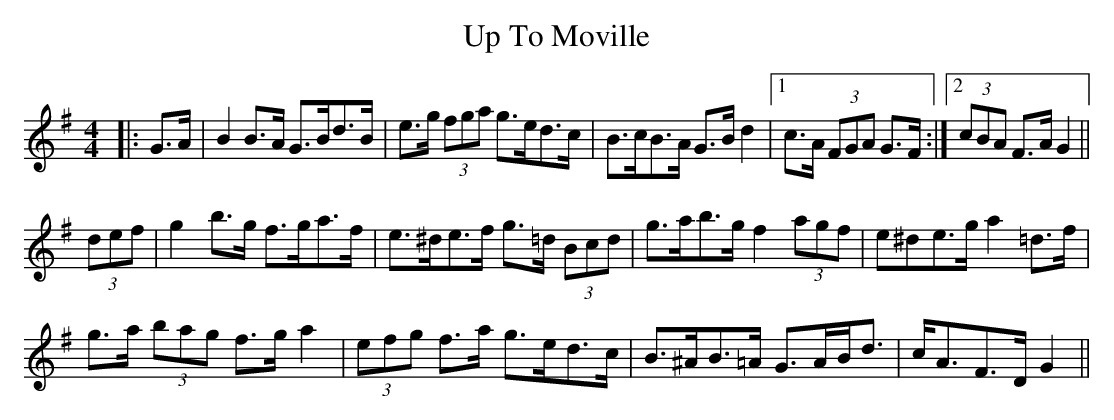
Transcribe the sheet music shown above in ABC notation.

X:1
T: Up To Moville
M: 4/4
L: 1/8
K: Gmaj
|:G>A|B2 B>A G>Bd>B|e>g (3fga g>ed>c|B>cB>A G>B d2|1 c>A (3FGA G>F:|2 (3cBA F>A G2||
(3def|g2 b>g f>ga>f|e>^de>f g>=d (3Bcd|g>ab>g f2 (3agf|e^de>g a2 =d>f|
g>a (3bag f>g a2|(3efg f>a g>ed>c|B>^AB>=A G>AB<d|c<AF>D G2||
